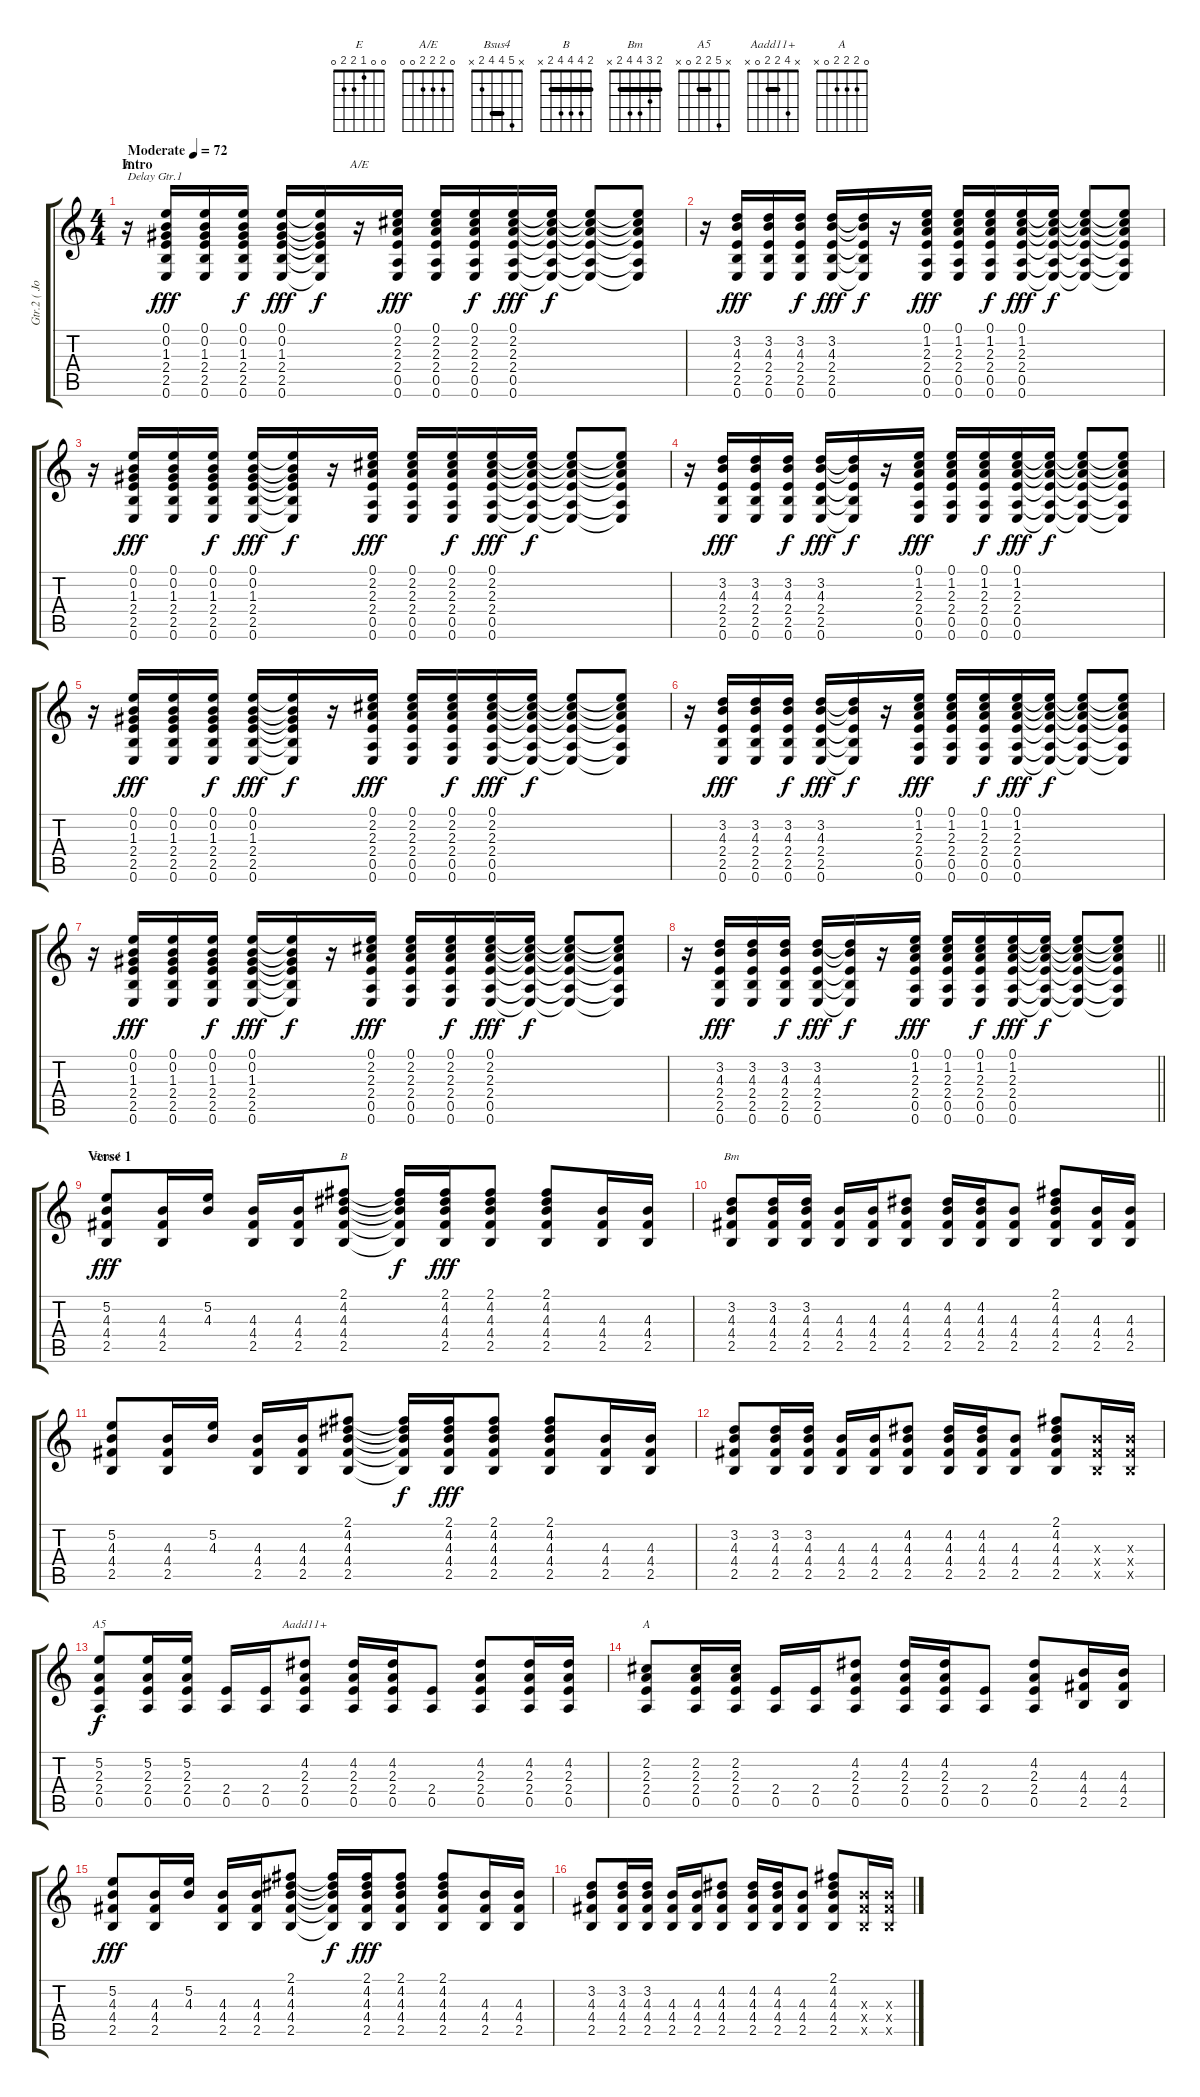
\track ("Gtr.2 ( Jonny Greenwood )" "Gtr.2 ( Jo") {instrument distortionguitar}
\staff {score tabs}
\tuning (E4 B3 G3 D3 A2 E2) {hide}
\chord ("E" 0 0 1 2 2 0)
\chord ("A/E" 0 2 2 2 0 0)
\chord ("Bsus4" x 5 4 4 2 x) {barre 4}
\chord ("B" 2 4 4 4 2 x) {barre 2}
\chord ("Bm" 2 3 4 4 2 x) {barre 2}
\chord ("A5" x 5 2 2 0 x) {barre 2}
\chord ("Aadd11+" x 4 2 2 0 x) {barre 2}
\chord ("A" 0 2 2 2 0 x)
\ts (4 4)
\section ("" "Intro")
\tempo (72 "Moderate")
\clef g2
\ks c
r.16{ch "E" txt "Delay Gtr.1" dy fff instrument distortionguitar} (0.1 0.2 1.3 2.4 2.5 0.6).16 (0.1 0.2 1.3 2.4 2.5 0.6).16 (0.1 0.2 1.3 2.4 2.5 0.6).16{dy f} (0.1 0.2 1.3 2.4 2.5 0.6).16{dy fff} (0.1{t} 0.2{t} 1.3{t} 2.4{t} 2.5{t} 0.6{t}).16{dy f} r.16{ch "A/E"} (0.1 2.2 2.3 2.4 0.5 0.6).16{dy fff} (0.1 2.2 2.3 2.4 0.5 0.6).16 (0.1 2.2 2.3 2.4 0.5 0.6).16{dy f} (0.1 2.2 2.3 2.4 0.5 0.6).16{dy fff} (0.1{t} 2.2{t} 2.3{t} 2.4{t} 0.5{t} 0.6{t}).16{dy f} (0.1{t} 2.2{t} 2.3{t} 2.4{t} 0.5{t} 0.6{t}).8 (0.1{t} 2.2{t} 2.3{t} 2.4{t} 0.5{t} 0.6{t}).8 |
r.16 (3.2 4.3 2.4 2.5 0.6).16{dy fff} (3.2 4.3 2.4 2.5 0.6).16 (3.2 4.3 2.4 2.5 0.6).16{dy f} (3.2 4.3 2.4 2.5 0.6).16{dy fff} (3.2{t} 4.3{t} 2.4{t} 2.5{t} 0.6{t}).16{dy f} r.16 (0.1 1.2 2.3 2.4 0.5 0.6).16{dy fff} (0.1 1.2 2.3 2.4 0.5 0.6).16 (0.1 1.2 2.3 2.4 0.5 0.6).16{dy f} (0.1 1.2 2.3 2.4 0.5 0.6).16{dy fff} (0.1{t} 1.2{t} 2.3{t} 2.4{t} 0.5{t} 0.6{t}).16{dy f} (0.1{t} 1.2{t} 2.3{t} 2.4{t} 0.5{t} 0.6{t}).8 (0.1{t} 1.2{t} 2.3{t} 2.4{t} 0.5{t} 0.6{t}).8 |
r.16 (0.1 0.2 1.3 2.4 2.5 0.6).16{dy fff} (0.1 0.2 1.3 2.4 2.5 0.6).16 (0.1 0.2 1.3 2.4 2.5 0.6).16{dy f} (0.1 0.2 1.3 2.4 2.5 0.6).16{dy fff} (0.1{t} 0.2{t} 1.3{t} 2.4{t} 2.5{t} 0.6{t}).16{dy f} r.16 (0.1 2.2 2.3 2.4 0.5 0.6).16{dy fff} (0.1 2.2 2.3 2.4 0.5 0.6).16 (0.1 2.2 2.3 2.4 0.5 0.6).16{dy f} (0.1 2.2 2.3 2.4 0.5 0.6).16{dy fff} (0.1{t} 2.2{t} 2.3{t} 2.4{t} 0.5{t} 0.6{t}).16{dy f} (0.1{t} 2.2{t} 2.3{t} 2.4{t} 0.5{t} 0.6{t}).8 (0.1{t} 2.2{t} 2.3{t} 2.4{t} 0.5{t} 0.6{t}).8 |
r.16 (3.2 4.3 2.4 2.5 0.6).16{dy fff} (3.2 4.3 2.4 2.5 0.6).16 (3.2 4.3 2.4 2.5 0.6).16{dy f} (3.2 4.3 2.4 2.5 0.6).16{dy fff} (3.2{t} 4.3{t} 2.4{t} 2.5{t} 0.6{t}).16{dy f} r.16 (0.1 1.2 2.3 2.4 0.5 0.6).16{dy fff} (0.1 1.2 2.3 2.4 0.5 0.6).16 (0.1 1.2 2.3 2.4 0.5 0.6).16{dy f} (0.1 1.2 2.3 2.4 0.5 0.6).16{dy fff} (0.1{t} 1.2{t} 2.3{t} 2.4{t} 0.5{t} 0.6{t}).16{dy f} (0.1{t} 1.2{t} 2.3{t} 2.4{t} 0.5{t} 0.6{t}).8 (0.1{t} 1.2{t} 2.3{t} 2.4{t} 0.5{t} 0.6{t}).8 |
r.16 (0.1 0.2 1.3 2.4 2.5 0.6).16{dy fff} (0.1 0.2 1.3 2.4 2.5 0.6).16 (0.1 0.2 1.3 2.4 2.5 0.6).16{dy f} (0.1 0.2 1.3 2.4 2.5 0.6).16{dy fff} (0.1{t} 0.2{t} 1.3{t} 2.4{t} 2.5{t} 0.6{t}).16{dy f} r.16 (0.1 2.2 2.3 2.4 0.5 0.6).16{dy fff} (0.1 2.2 2.3 2.4 0.5 0.6).16 (0.1 2.2 2.3 2.4 0.5 0.6).16{dy f} (0.1 2.2 2.3 2.4 0.5 0.6).16{dy fff} (0.1{t} 2.2{t} 2.3{t} 2.4{t} 0.5{t} 0.6{t}).16{dy f} (0.1{t} 2.2{t} 2.3{t} 2.4{t} 0.5{t} 0.6{t}).8 (0.1{t} 2.2{t} 2.3{t} 2.4{t} 0.5{t} 0.6{t}).8 |
r.16 (3.2 4.3 2.4 2.5 0.6).16{dy fff} (3.2 4.3 2.4 2.5 0.6).16 (3.2 4.3 2.4 2.5 0.6).16{dy f} (3.2 4.3 2.4 2.5 0.6).16{dy fff} (3.2{t} 4.3{t} 2.4{t} 2.5{t} 0.6{t}).16{dy f} r.16 (0.1 1.2 2.3 2.4 0.5 0.6).16{dy fff} (0.1 1.2 2.3 2.4 0.5 0.6).16 (0.1 1.2 2.3 2.4 0.5 0.6).16{dy f} (0.1 1.2 2.3 2.4 0.5 0.6).16{dy fff} (0.1{t} 1.2{t} 2.3{t} 2.4{t} 0.5{t} 0.6{t}).16{dy f} (0.1{t} 1.2{t} 2.3{t} 2.4{t} 0.5{t} 0.6{t}).8 (0.1{t} 1.2{t} 2.3{t} 2.4{t} 0.5{t} 0.6{t}).8 |
r.16 (0.1 0.2 1.3 2.4 2.5 0.6).16{dy fff} (0.1 0.2 1.3 2.4 2.5 0.6).16 (0.1 0.2 1.3 2.4 2.5 0.6).16{dy f} (0.1 0.2 1.3 2.4 2.5 0.6).16{dy fff} (0.1{t} 0.2{t} 1.3{t} 2.4{t} 2.5{t} 0.6{t}).16{dy f} r.16 (0.1 2.2 2.3 2.4 0.5 0.6).16{dy fff} (0.1 2.2 2.3 2.4 0.5 0.6).16 (0.1 2.2 2.3 2.4 0.5 0.6).16{dy f} (0.1 2.2 2.3 2.4 0.5 0.6).16{dy fff} (0.1{t} 2.2{t} 2.3{t} 2.4{t} 0.5{t} 0.6{t}).16{dy f} (0.1{t} 2.2{t} 2.3{t} 2.4{t} 0.5{t} 0.6{t}).8 (0.1{t} 2.2{t} 2.3{t} 2.4{t} 0.5{t} 0.6{t}).8 |
\barLineRight lightlight
r.16 (3.2 4.3 2.4 2.5 0.6).16{dy fff} (3.2 4.3 2.4 2.5 0.6).16 (3.2 4.3 2.4 2.5 0.6).16{dy f} (3.2 4.3 2.4 2.5 0.6).16{dy fff} (3.2{t} 4.3{t} 2.4{t} 2.5{t} 0.6{t}).16{dy f} r.16 (0.1 1.2 2.3 2.4 0.5 0.6).16{dy fff} (0.1 1.2 2.3 2.4 0.5 0.6).16 (0.1 1.2 2.3 2.4 0.5 0.6).16{dy f} (0.1 1.2 2.3 2.4 0.5 0.6).16{dy fff} (0.1{t} 1.2{t} 2.3{t} 2.4{t} 0.5{t} 0.6{t}).16{dy f} (0.1{t} 1.2{t} 2.3{t} 2.4{t} 0.5{t} 0.6{t}).8 (0.1{t} 1.2{t} 2.3{t} 2.4{t} 0.5{t} 0.6{t}).8 |
\section ("" "Verse 1")
(5.2 4.3 4.4 2.5).8{ch "Bsus4" dy fff volume 8 instrument distortionguitar} (4.3 4.4 2.5).16 (5.2 4.3).16 (4.3 4.4 2.5).16 (4.3 4.4 2.5).16 (2.1 4.2 4.3 4.4 2.5).8{ch "B"} (2.1{t} 4.2{t} 4.3{t} 4.4{t} 2.5{t}).16{dy f} (2.1 4.2 4.3 4.4 2.5).16{dy fff} (2.1 4.2 4.3 4.4 2.5).8 (2.1 4.2 4.3 4.4 2.5).8 (4.3 4.4 2.5).16 (4.3 4.4 2.5).16 |
(3.2 4.3 4.4 2.5).8{ch "Bm"} (3.2 4.3 4.4 2.5).16 (3.2 4.3 4.4 2.5).16 (4.3 4.4 2.5).16 (4.3 4.4 2.5).16 (4.2 4.3 4.4 2.5).8 (4.2 4.3 4.4 2.5).16 (4.2 4.3 4.4 2.5).16 (4.3 4.4 2.5).8 (2.1 4.2 4.3 4.4 2.5).8 (4.3 4.4 2.5).16 (4.3 4.4 2.5).16 |
(5.2 4.3 4.4 2.5).8 (4.3 4.4 2.5).16 (5.2 4.3).16 (4.3 4.4 2.5).16 (4.3 4.4 2.5).16 (2.1 4.2 4.3 4.4 2.5).8 (2.1{t} 4.2{t} 4.3{t} 4.4{t} 2.5{t}).16{dy f} (2.1 4.2 4.3 4.4 2.5).16{dy fff} (2.1 4.2 4.3 4.4 2.5).8 (2.1 4.2 4.3 4.4 2.5).8 (4.3 4.4 2.5).16 (4.3 4.4 2.5).16 |
(3.2 4.3 4.4 2.5).8 (3.2 4.3 4.4 2.5).16 (3.2 4.3 4.4 2.5).16 (4.3 4.4 2.5).16 (4.3 4.4 2.5).16 (4.2 4.3 4.4 2.5).8 (4.2 4.3 4.4 2.5).16 (4.2 4.3 4.4 2.5).16 (4.3 4.4 2.5).8 (2.1 4.2 4.3 4.4 2.5).8 (4.3{x} 4.4{x} 2.5{x}).16 (4.3{x} 4.4{x} 2.5{x}).16 |
(5.2 2.3 2.4 0.5).8{ch "A5" dy f} (5.2 2.3 2.4 0.5).16 (5.2 2.3 2.4 0.5).16 (2.4 0.5).16 (2.4 0.5).16 (4.2 2.3 2.4 0.5).8{ch "Aadd11+"} (4.2 2.3 2.4 0.5).16 (4.2 2.3 2.4 0.5).16 (2.4 0.5).8 (4.2 2.3 2.4 0.5).8 (4.2 2.3 2.4 0.5).16 (4.2 2.3 2.4 0.5).16 |
(2.2 2.3 2.4 0.5).8{ch "A"} (2.2 2.3 2.4 0.5).16 (2.2 2.3 2.4 0.5).16 (2.4 0.5).16 (2.4 0.5).16 (4.2 2.3 2.4 0.5).8 (4.2 2.3 2.4 0.5).16 (4.2 2.3 2.4 0.5).16 (2.4 0.5).8 (4.2 2.3 2.4 0.5).8 (4.3 4.4 2.5).16 (4.3 4.4 2.5).16 |
(5.2 4.3 4.4 2.5).8{dy fff} (4.3 4.4 2.5).16 (5.2 4.3).16 (4.3 4.4 2.5).16 (4.3 4.4 2.5).16 (2.1 4.2 4.3 4.4 2.5).8 (2.1{t} 4.2{t} 4.3{t} 4.4{t} 2.5{t}).16{dy f} (2.1 4.2 4.3 4.4 2.5).16{dy fff} (2.1 4.2 4.3 4.4 2.5).8 (2.1 4.2 4.3 4.4 2.5).8 (4.3 4.4 2.5).16 (4.3 4.4 2.5).16 |
(3.2 4.3 4.4 2.5).8 (3.2 4.3 4.4 2.5).16 (3.2 4.3 4.4 2.5).16 (4.3 4.4 2.5).16 (4.3 4.4 2.5).16 (4.2 4.3 4.4 2.5).8 (4.2 4.3 4.4 2.5).16 (4.2 4.3 4.4 2.5).16 (4.3 4.4 2.5).8 (2.1 4.2 4.3 4.4 2.5).8 (4.3{x} 4.4{x} 2.5{x}).16 (4.3{x} 4.4{x} 2.5{x}).16
